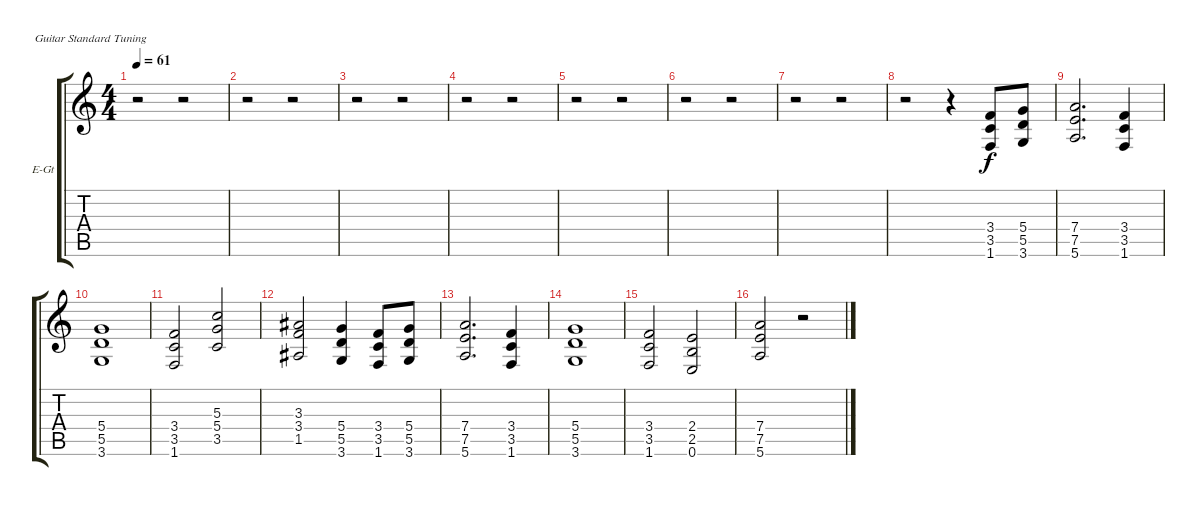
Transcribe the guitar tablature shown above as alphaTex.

\bracketExtendMode groupsimilarinstruments
\firstSystemTrackNameOrientation horizontal
\otherSystemsTrackNameOrientation horizontal
\track ("Rhythm Guitar" "E-Gt") {instrument distortionguitar}
\staff {score tabs}
\tuning (E4 B3 G3 D3 A2 E2)
\ts (4 4)
\tempo 61
\clef g2
\ks c
r.2{dy f} r.2 |
r.2 r.2 |
r.2 r.2 |
r.2 r.2 |
r.2 r.2 |
r.2 r.2 |
r.2 r.2 |
r.2 r.4 (3.4 3.5 1.6).8 (5.4 5.5 3.6).8 |
(7.4 7.5 5.6).2{d} (3.4 3.5 1.6).4 |
(5.4 5.5 3.6).1 |
(3.4 3.5 1.6).2 (5.3 5.4 3.5).2 |
(3.3 3.4 1.5).2 (5.4 5.5 3.6).4 (3.4 3.5 1.6).8 (5.4 5.5 3.6).8 |
(7.4 7.5 5.6).2{d} (3.4 3.5 1.6).4 |
(5.4 5.5 3.6).1 |
(3.4 3.5 1.6).2 (2.4 2.5 0.6).2 |
(7.4 7.5 5.6).2 r.2
